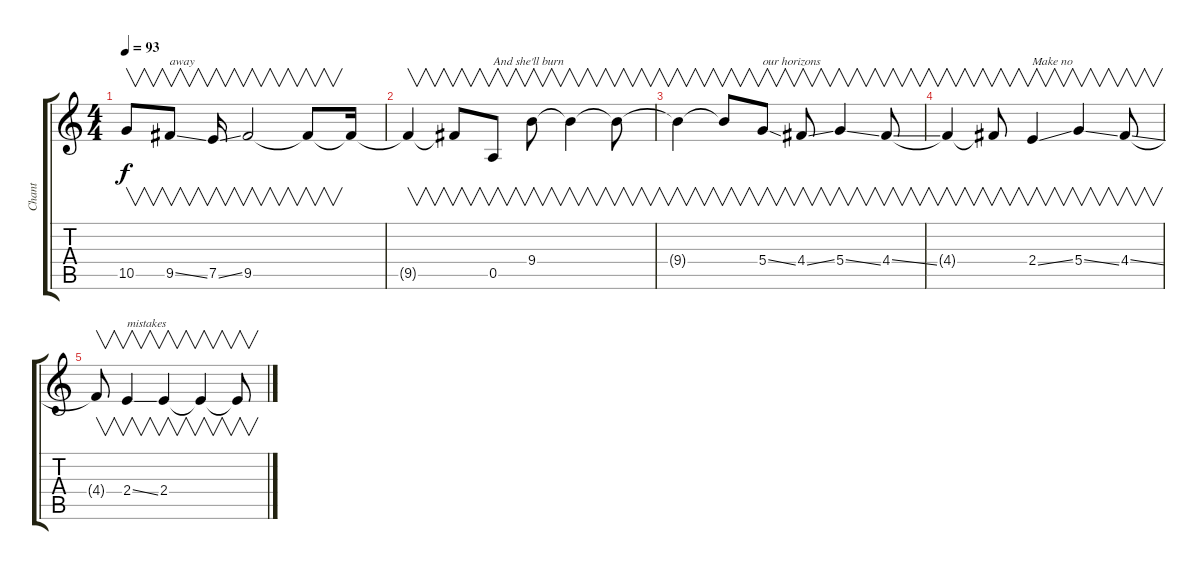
\track ("Chant" "Chant") {instrument electricguitarclean}
\staff {score tabs}
\tuning (E4 B3 G3 D3 A2 E2) {hide}
\ts (4 4)
\tempo 93
\clef g2
\ks c
10.5{t}.8{v dy f} 9.5{ss}.8{v txt "away"} 7.5{ss}.16{v} 9.5.2{v} 9.5{t}.8{v} 9.5{t}.16 |
9.5{t}.4{v} 9.5{t}.8{v} 0.5.8{v txt "And she'll burn"} 9.4.8{v} 9.4{t}.4{v} 9.4{t}.8{v} |
9.4{t}.4{v} 9.4{t}.8{v} 5.4{ss}.8{v txt "our horizons"} 4.4{ss}.8{v} 5.4{ss}.4{v} 4.4{ss}.8{v} |
4.4{t}.4{v} 4.4{t}.8{v} 2.4{ss}.4{v txt "Make no"} 5.4{ss}.4{v} 4.4{ss}.8{v} |
4.4{t}.8{v} 2.4{ss}.4{v txt "mistakes"} 2.4.4{v} 2.4{t}.4{v} 2.4{t}.8{v}
